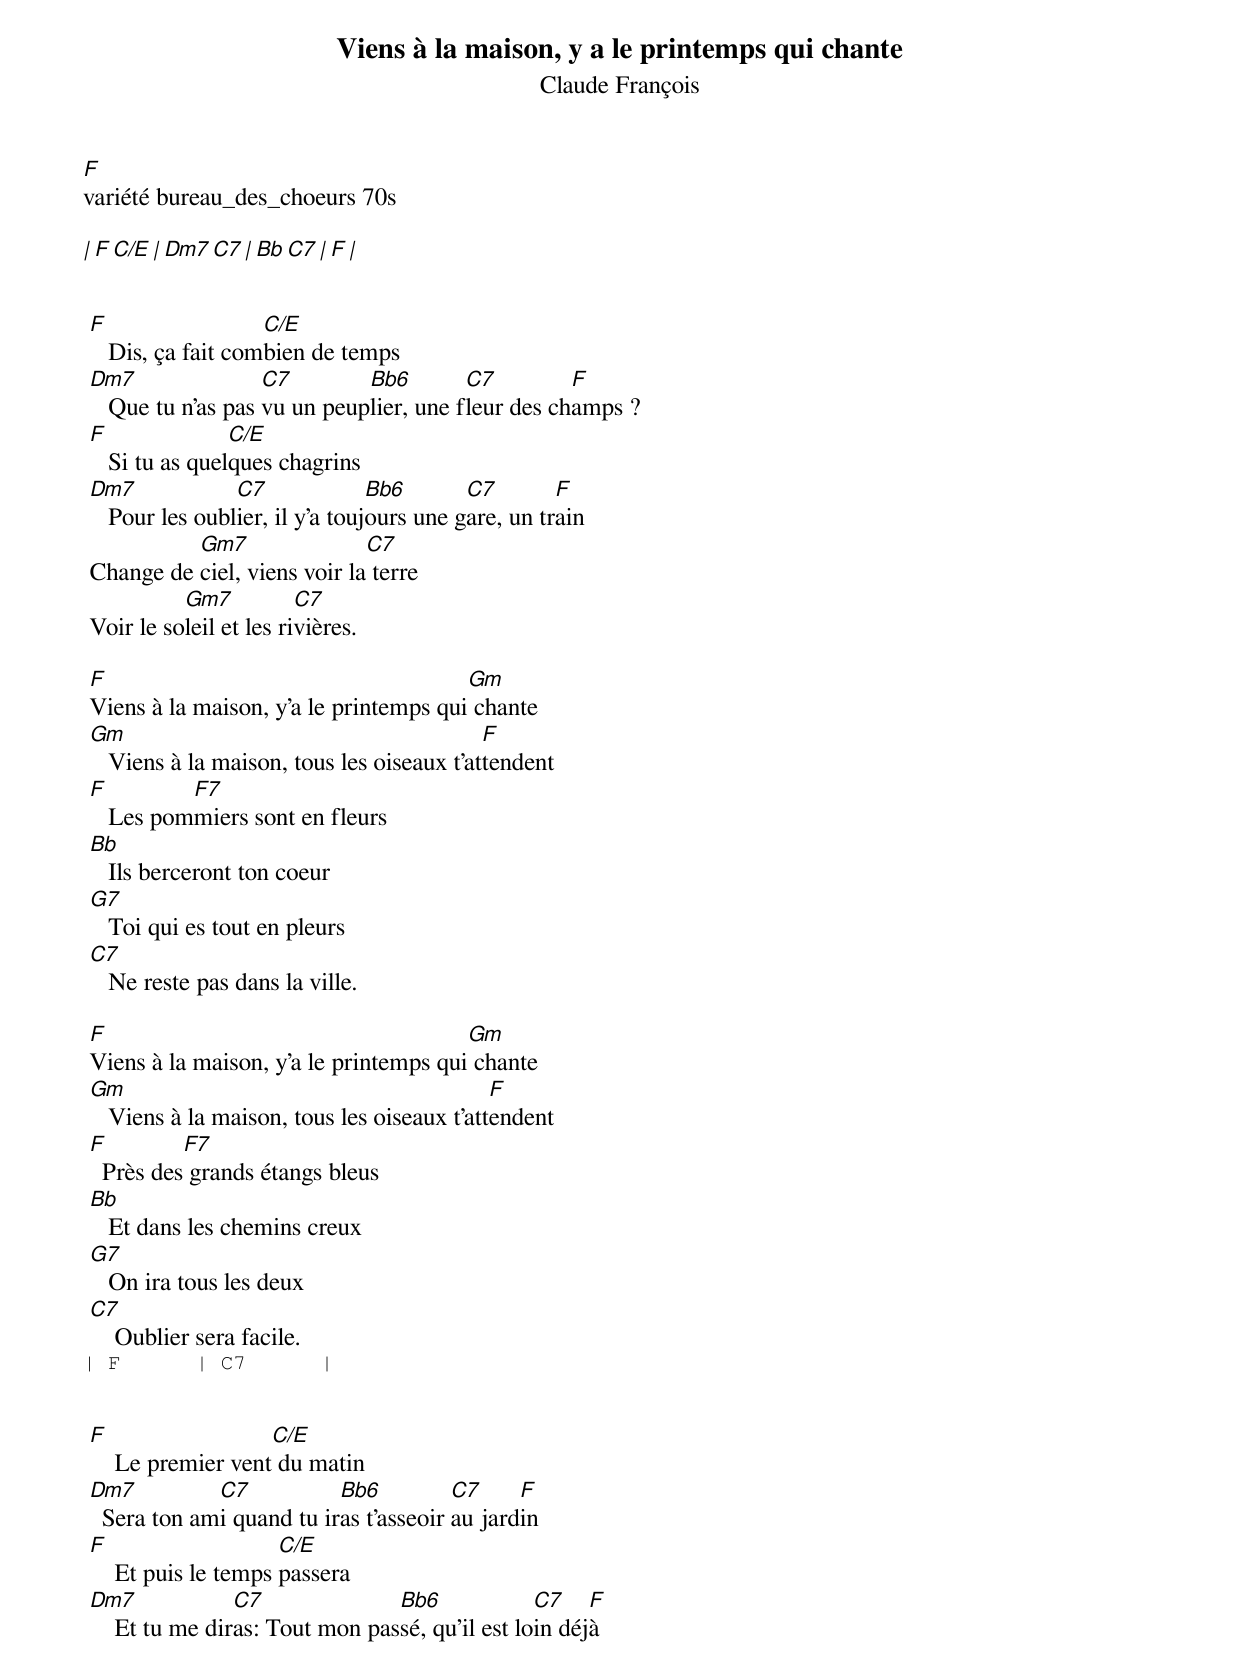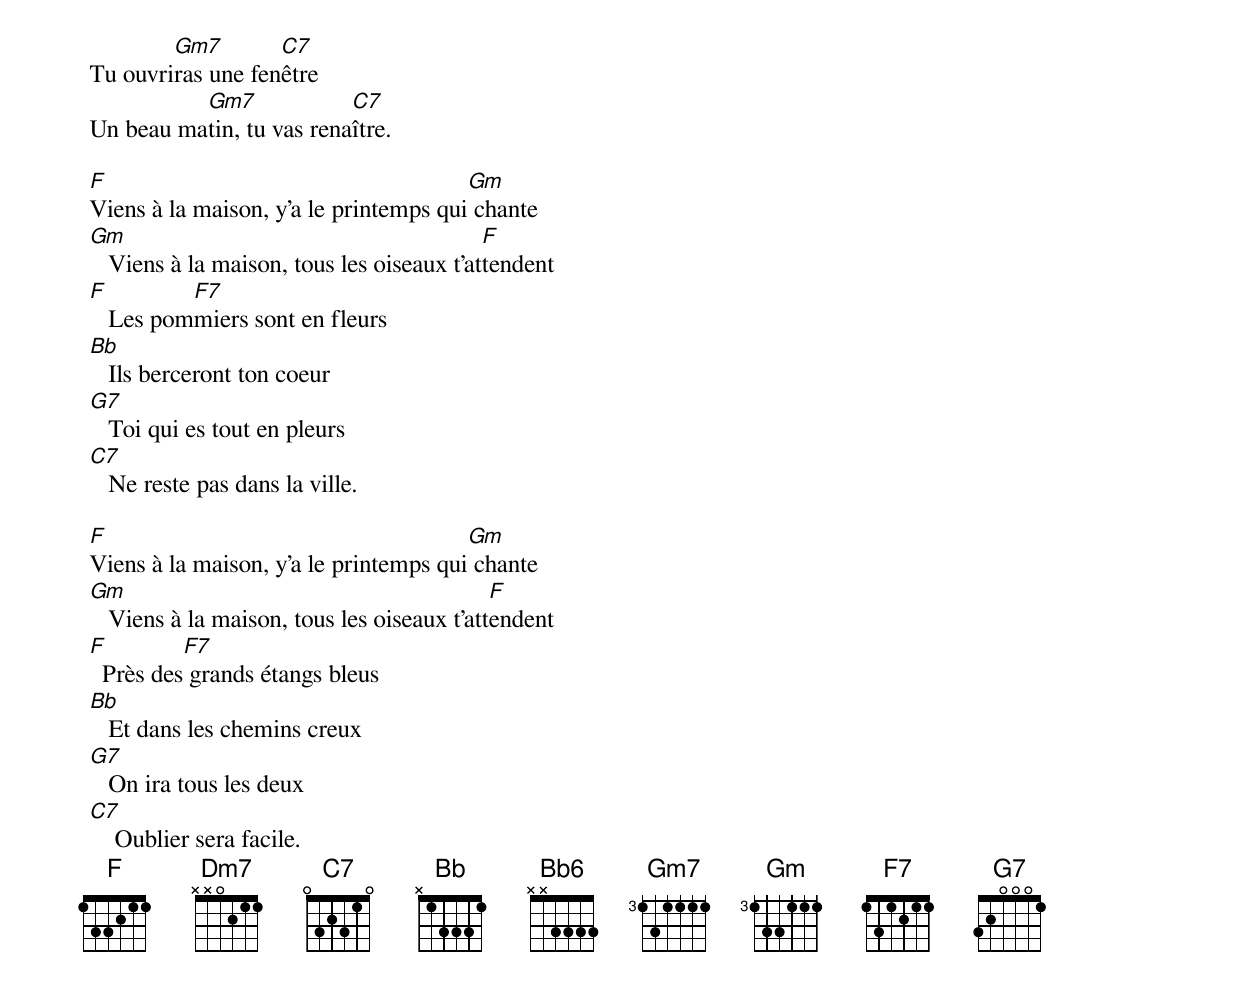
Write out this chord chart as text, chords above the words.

Viens à la maison, y a le printemps qui chante
Claude François
F
variété bureau_des_choeurs 70s

| F    C/E   | Dm7    C7  | Bb     C7 | F      |


 F                  C/E
    Dis, ça fait combien de temps
 Dm7                C7        Bb6        C7         F
    Que tu n'as pas vu un peuplier, une fleur des champs ?
 F               C/E
    Si tu as quelques chagrins
 Dm7             C7              Bb6       C7        F
    Pour les oublier, il y'a toujours une gare, un train
           Gm7                C7
 Change de ciel, viens voir la terre
           Gm7           C7
 Voir le soleil et les rivières.

 F                                      Gm
 Viens à la maison, y'a le printemps qui chante
 Gm                                         F
    Viens à la maison, tous les oiseaux t'attendent
 F         F7
    Les pommiers sont en fleurs
 Bb
    Ils berceront ton coeur
 G7
    Toi qui es tout en pleurs
 C7
    Ne reste pas dans la ville.

 F                                      Gm
 Viens à la maison, y'a le printemps qui chante
 Gm                                          F
    Viens à la maison, tous les oiseaux t'attendent
 F         F7
   Près des grands étangs bleus
 Bb
    Et dans les chemins creux
 G7
    On ira tous les deux
 C7
     Oublier sera facile.
| F      | C7      |


 F                  C/E
     Le premier vent du matin
 Dm7          C7           Bb6          C7     F
   Sera ton ami quand tu iras t'asseoir au jardin
 F                    C/E
     Et puis le temps passera
 Dm7             C7              Bb6             C7    F
     Et tu me diras: Tout mon passé, qu'il est loin déjà
         Gm7        C7
 Tu ouvriras une fenêtre
           Gm7             C7
 Un beau matin, tu vas renaître.

 F                                      Gm
 Viens à la maison, y'a le printemps qui chante
 Gm                                         F
    Viens à la maison, tous les oiseaux t'attendent
 F         F7
    Les pommiers sont en fleurs
 Bb
    Ils berceront ton coeur
 G7
    Toi qui es tout en pleurs
 C7
    Ne reste pas dans la ville.

 F                                      Gm
 Viens à la maison, y'a le printemps qui chante
 Gm                                          F
    Viens à la maison, tous les oiseaux t'attendent
 F         F7
   Près des grands étangs bleus
 Bb
    Et dans les chemins creux
 G7
    On ira tous les deux
 C7
     Oublier sera facile.
